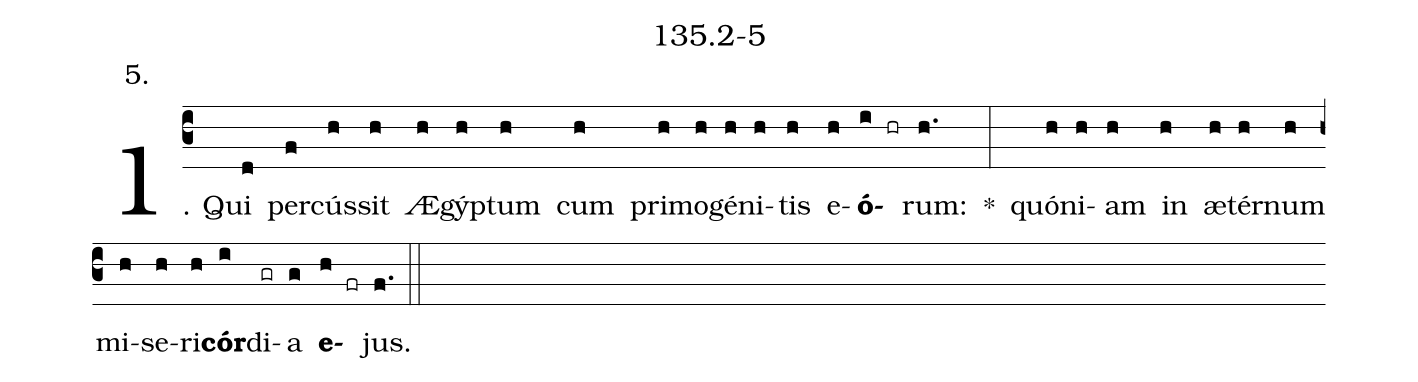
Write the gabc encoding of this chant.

name: 135.2-5;
annotation: 5.;
%%
(c3)1. Qui(d) per(f)cús(h)sit(h) Æ(h)gýp(h)tum(h) cum(h) pri(h)mo(h)gé(h)ni(h)tis(h) e(h)<b>ó</b>(i hr)rum:(h.) *(:) quón(h)i(h)am(h) in(h) æ(h)tér(h)num(h) mi(h)se(h)ri(h)<b>cór</b>(i)di(gr)a(g) <b>e</b>(h fr)jus.(f.) (::)
